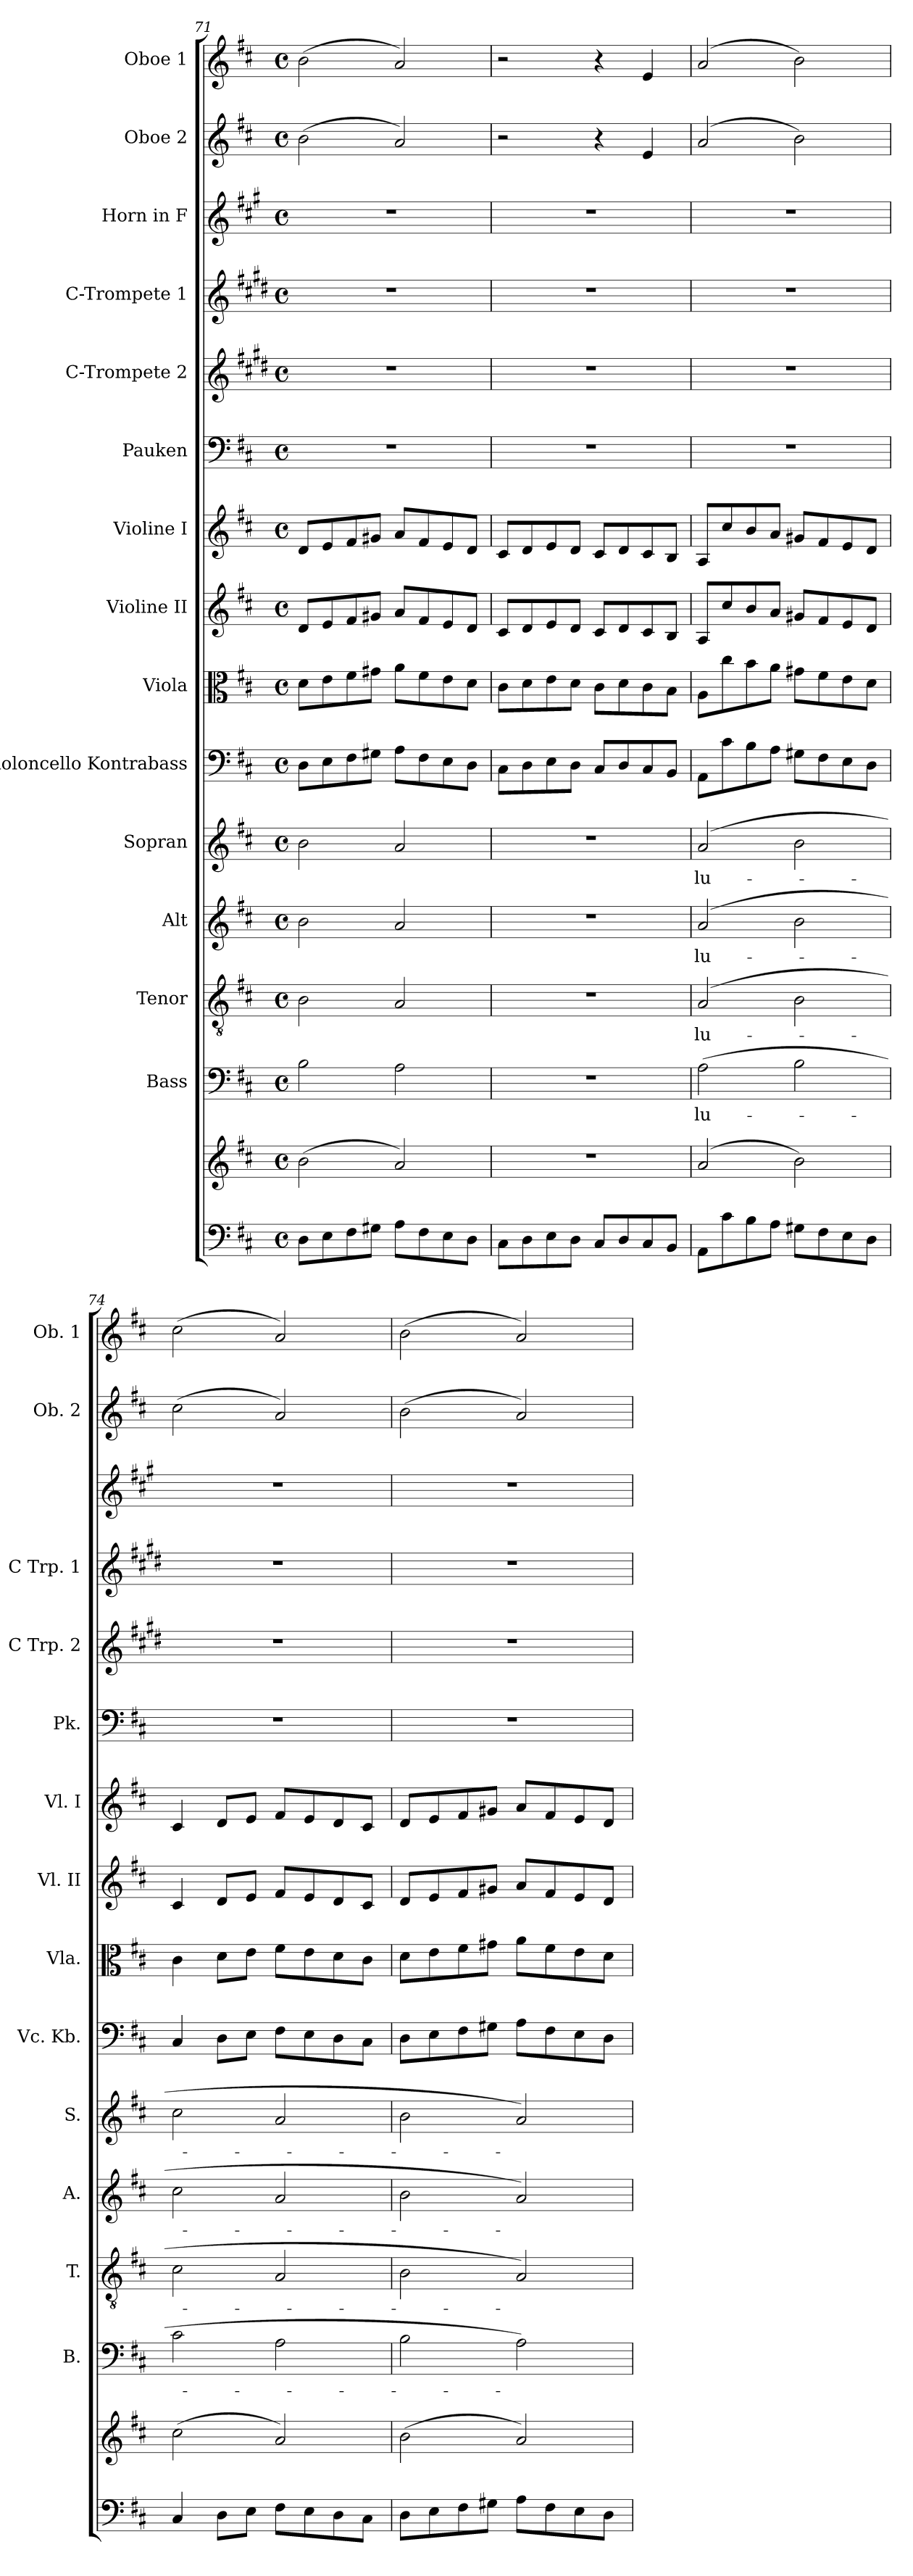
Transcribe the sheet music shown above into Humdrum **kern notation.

**kern	**kern	**kern	**text	**kern	**text	**kern	**text	**kern	**text	**kern	**kern	**kern	**kern	**kern	**kern	**kern	**kern	**kern	**kern
*part15	*part15	*part14	*part14	*part13	*part13	*part12	*part12	*part11	*part11	*part10	*part9	*part8	*part7	*part6	*part5	*part4	*part3	*part2	*part1
*staff16	*staff15	*staff14	*staff14	*staff13	*staff13	*staff12	*staff12	*staff11	*staff11	*staff10	*staff9	*staff8	*staff7	*staff6	*staff5	*staff4	*staff3	*staff2	*staff1
*	*	*I"Bass	*	*I"Tenor	*	*I"Alt	*	*I"Sopran	*	*I"Violoncello Kontrabass	*I"Viola	*I"Violine II	*I"Violine I	*I"Pauken	*I"C-Trompete 2	*I"C-Trompete 1	*I"Horn in F	*I"Oboe 2	*I"Oboe 1
*	*	*I'B.	*	*I'T.	*	*I'A.	*	*I'S.	*	*I'Vc. Kb.	*I'Vla.	*I'Vl. II	*I'Vl. I	*I'Pk.	*I'C Trp. 2	*I'C Trp. 1	*	*I'Ob. 2	*I'Ob. 1
*clefF4	*clefG2	*clefF4	*	*clefGv2	*	*clefG2	*	*clefG2	*	*clefF4	*clefC3	*clefG2	*clefG2	*clefF4	*clefG2	*clefG2	*clefG2	*clefG2	*clefG2
*	*	*	*	*	*	*	*	*	*	*ITrd7c12	*	*	*	*	*ITrd1c2	*ITrd1c2	*ITrd4c7	*	*
*k[f#c#]	*k[f#c#]	*k[f#c#]	*	*k[f#c#]	*	*k[f#c#]	*	*k[f#c#]	*	*k[f#c#]	*k[f#c#]	*k[f#c#]	*k[f#c#]	*k[f#c#]	*k[f#c#]	*k[f#c#]	*k[f#c#]	*k[f#c#]	*k[f#c#]
*D:	*D:	*D:	*	*D:	*	*D:	*	*D:	*	*D:	*D:	*D:	*D:	*D:	*D:	*D:	*D:	*D:	*D:
*M4/4	*M4/4	*M4/4	*	*M4/4	*	*M4/4	*	*M4/4	*	*M4/4	*M4/4	*M4/4	*M4/4	*M4/4	*M4/4	*M4/4	*M4/4	*M4/4	*M4/4
*met(c)	*met(c)	*met(c)	*	*met(c)	*	*met(c)	*	*met(c)	*	*met(c)	*met(c)	*met(c)	*met(c)	*met(c)	*met(c)	*met(c)	*met(c)	*met(c)	*met(c)
=71	=71	=71	=71	=71	=71	=71	=71	=71	=71	=71	=71	=71	=71	=71	=71	=71	=71	=71	=71
8D\L	(>2b\	2B\	.	2B\	.	2b\	.	2b\	.	8DD\L	8d\L	8d/L	8d/L	1r	1r	1r	1r	(>2b\	(>2b\
8E\	.	.	.	.	.	.	.	.	.	8EE\	8e\	8e/	8e/	.	.	.	.	.	.
8F#\	.	.	.	.	.	.	.	.	.	8FF#\	8f#\	8f#/	8f#/	.	.	.	.	.	.
8G#X\J	.	.	.	.	.	.	.	.	.	8GG#X\J	8g#X\J	8g#X/J	8g#X/J	.	.	.	.	.	.
8A\L	2a/)	2A\	.	2A/	.	2a/	.	2a/	.	8AA\L	8a\L	8a/L	8a/L	.	.	.	.	2a/)	2a/)
8F#\	.	.	.	.	.	.	.	.	.	8FF#\	8f#\	8f#/	8f#/	.	.	.	.	.	.
8E\	.	.	.	.	.	.	.	.	.	8EE\	8e\	8e/	8e/	.	.	.	.	.	.
8D\J	.	.	.	.	.	.	.	.	.	8DD\J	8d\J	8d/J	8d/J	.	.	.	.	.	.
=72	=72	=72	=72	=72	=72	=72	=72	=72	=72	=72	=72	=72	=72	=72	=72	=72	=72	=72	=72
8C#\L	1r	1r	.	1r	.	1r	.	1r	.	8CC#\L	8c#\L	8c#/L	8c#/L	1r	1r	1r	1r	2r	2r
8D\	.	.	.	.	.	.	.	.	.	8DD\	8d\	8d/	8d/	.	.	.	.	.	.
8E\	.	.	.	.	.	.	.	.	.	8EE\	8e\	8e/	8e/	.	.	.	.	.	.
8D\J	.	.	.	.	.	.	.	.	.	8DD\J	8d\J	8d/J	8d/J	.	.	.	.	.	.
8C#/L	.	.	.	.	.	.	.	.	.	8CC#/L	8c#\L	8c#/L	8c#/L	.	.	.	.	4r	4r
8D/	.	.	.	.	.	.	.	.	.	8DD/	8d\	8d/	8d/	.	.	.	.	.	.
8C#/	.	.	.	.	.	.	.	.	.	8CC#/	8c#\	8c#/	8c#/	.	.	.	.	4e/	4e/
8BB/J	.	.	.	.	.	.	.	.	.	8BBB/J	8B\J	8B/J	8B/J	.	.	.	.	.	.
=73	=73	=73	=73	=73	=73	=73	=73	=73	=73	=73	=73	=73	=73	=73	=73	=73	=73	=73	=73
!	!	!	!LO:LY:b	!	!LO:LY:b	!	!LO:LY:b	!	!LO:LY:b	!	!	!	!	!	!	!	!	!	!
8AA\L	(2a/	(>2A\	-lu-	(2A/	-lu-	(2a/	-lu-	(2a/	-lu-	8AAA\L	8A\L	8A/L	8A/L	1r	1r	1r	1r	(2a/	(2a/
8c#\	.	.	.	.	.	.	.	.	.	8C#\	8cc#\	8cc#/	8cc#/	.	.	.	.	.	.
8B\	.	.	.	.	.	.	.	.	.	8BB\	8b\	8b/	8b/	.	.	.	.	.	.
8A\J	.	.	.	.	.	.	.	.	.	8AA\J	8a\J	8a/J	8a/J	.	.	.	.	.	.
8G#X\L	2b\)	2B\	.	2B\	.	2b\	.	2b\	.	8GG#X\L	8g#X\L	8g#X/L	8g#X/L	.	.	.	.	2b\)	2b\)
8F#\	.	.	.	.	.	.	.	.	.	8FF#\	8f#\	8f#/	8f#/	.	.	.	.	.	.
8E\	.	.	.	.	.	.	.	.	.	8EE\	8e\	8e/	8e/	.	.	.	.	.	.
8D\J	.	.	.	.	.	.	.	.	.	8DD\J	8d\J	8d/J	8d/J	.	.	.	.	.	.
=74	=74	=74	=74	=74	=74	=74	=74	=74	=74	=74	=74	=74	=74	=74	=74	=74	=74	=74	=74
4C#/	(>2cc#\	2c#\	.	2c#\	.	2cc#\	.	2cc#\	.	4CC#/	4c#\	4c#/	4c#/	1r	1r	1r	1r	(>2cc#\	(>2cc#\
8D\L	.	.	.	.	.	.	.	.	.	8DD\L	8d\L	8d/L	8d/L	.	.	.	.	.	.
8E\J	.	.	.	.	.	.	.	.	.	8EE\J	8e\J	8e/J	8e/J	.	.	.	.	.	.
8F#\L	2a/)	2A\	.	2A/	.	2a/	.	2a/	.	8FF#\L	8f#\L	8f#/L	8f#/L	.	.	.	.	2a/)	2a/)
8E\	.	.	.	.	.	.	.	.	.	8EE\	8e\	8e/	8e/	.	.	.	.	.	.
8D\	.	.	.	.	.	.	.	.	.	8DD\	8d\	8d/	8d/	.	.	.	.	.	.
8C#\J	.	.	.	.	.	.	.	.	.	8CC#\J	8c#\J	8c#/J	8c#/J	.	.	.	.	.	.
!!LO:PB:g=z
=75	=75	=75	=75	=75	=75	=75	=75	=75	=75	=75	=75	=75	=75	=75	=75	=75	=75	=75	=75
8D\L	(>2b\	2B\	.	2B\	.	2b\	.	2b\	.	8DD\L	8d\L	8d/L	8d/L	1r	1r	1r	1r	(>2b\	(>2b\
8E\	.	.	.	.	.	.	.	.	.	8EE\	8e\	8e/	8e/	.	.	.	.	.	.
8F#\	.	.	.	.	.	.	.	.	.	8FF#\	8f#\	8f#/	8f#/	.	.	.	.	.	.
8G#X\J	.	.	.	.	.	.	.	.	.	8GG#X\J	8g#X\J	8g#X/J	8g#X/J	.	.	.	.	.	.
8A\L	2a/)	2A\)	.	2A/)	.	2a/)	.	2a/)	.	8AA\L	8a\L	8a/L	8a/L	.	.	.	.	2a/)	2a/)
8F#\	.	.	.	.	.	.	.	.	.	8FF#\	8f#\	8f#/	8f#/	.	.	.	.	.	.
8E\	.	.	.	.	.	.	.	.	.	8EE\	8e\	8e/	8e/	.	.	.	.	.	.
8D\J	.	.	.	.	.	.	.	.	.	8DD\J	8d\J	8d/J	8d/J	.	.	.	.	.	.
=	=	=	=	=	=	=	=	=	=	=	=	=	=	=	=	=	=	=	=
*-	*-	*-	*-	*-	*-	*-	*-	*-	*-	*-	*-	*-	*-	*-	*-	*-	*-	*-	*-
